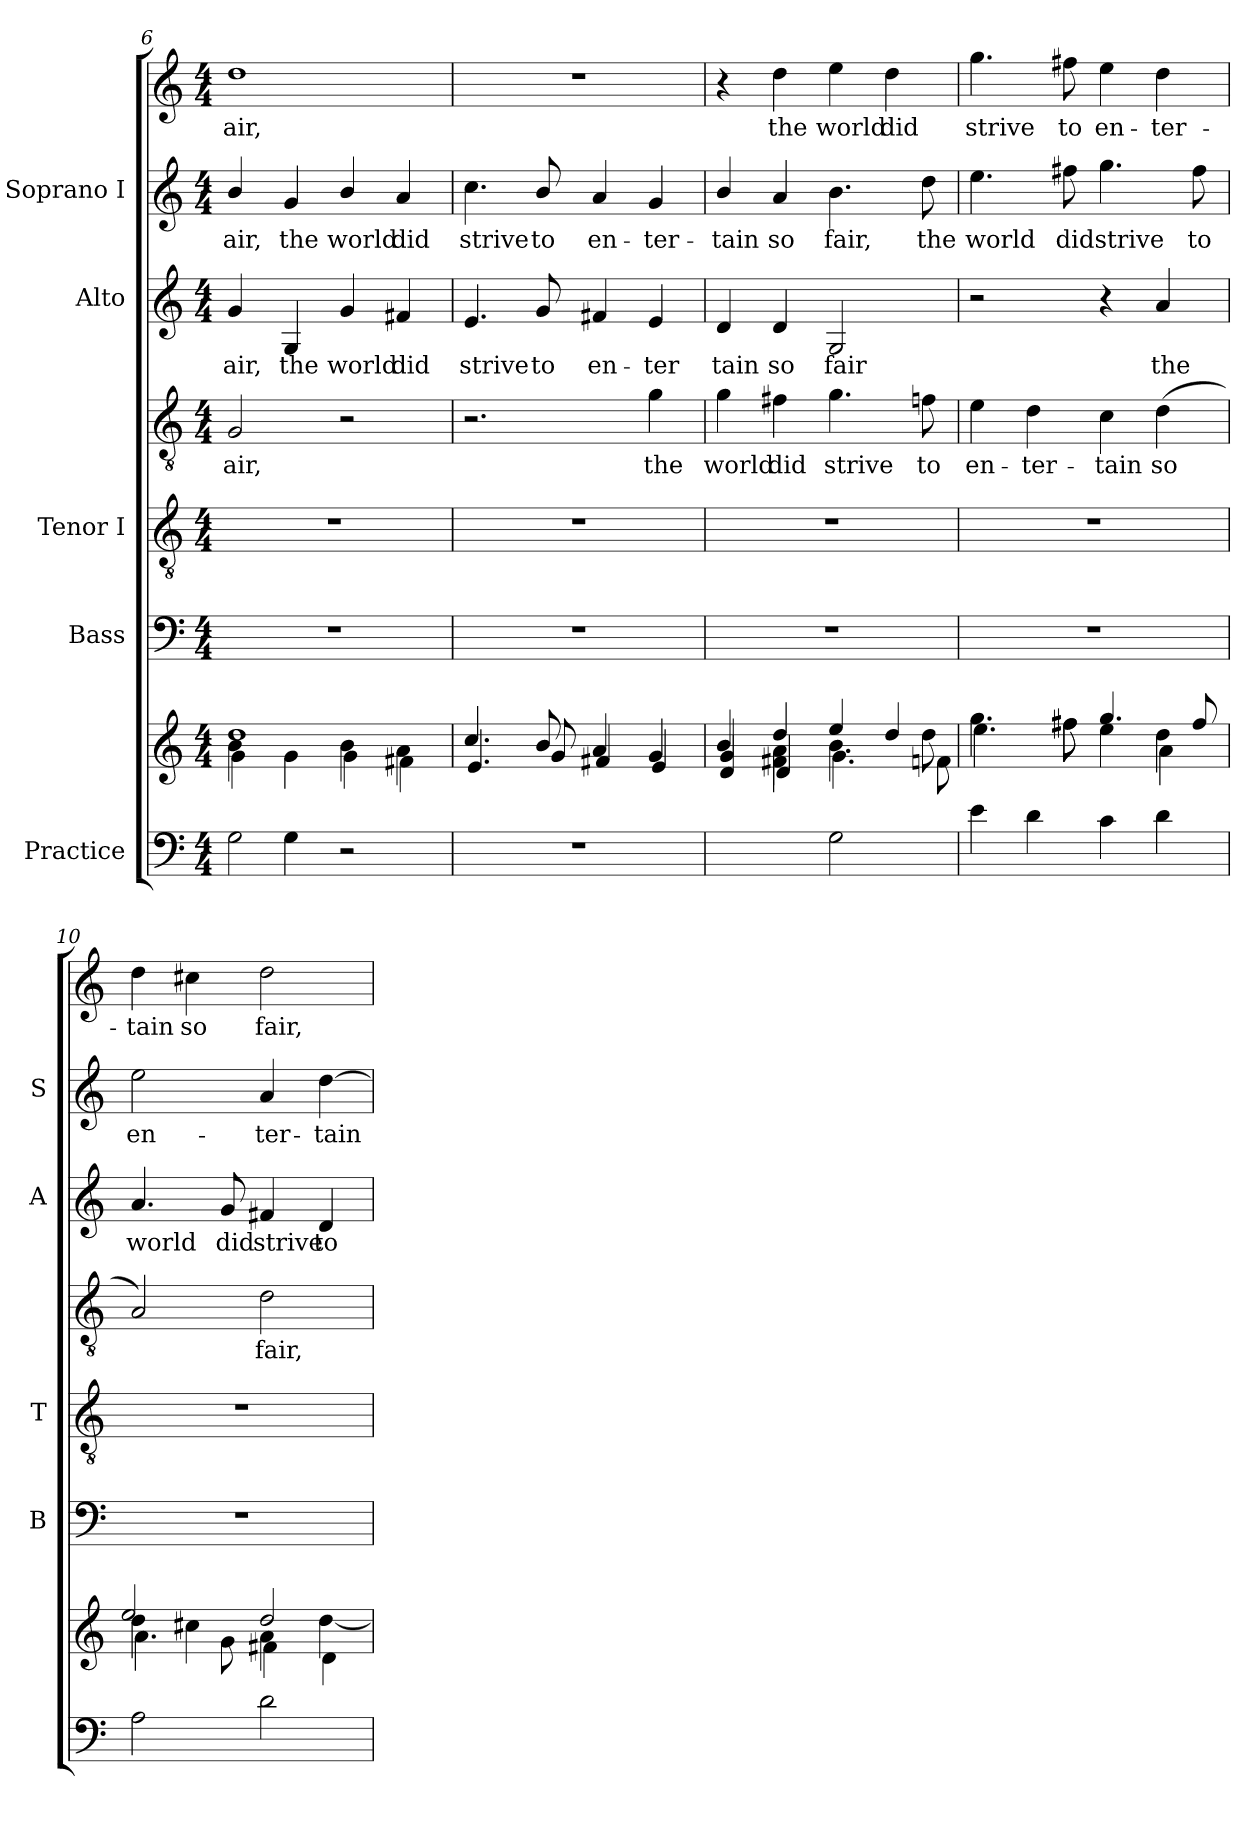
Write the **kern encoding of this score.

**kern	**kern	**kern	**kern	**kern	**text	**kern	**text	**kern	**text	**kern	**text
*part5	*part5	*part4	*part3	*part3	*part3	*part2	*part2	*part1	*part1	*part1	*part1
*staff8	*staff7	*staff6	*staff5	*staff4	*staff4	*staff3	*staff3	*staff2	*staff2	*staff1	*staff1
*I"Practice	*	*I"Bass	*I"Tenor I	*	*	*I"Alto	*	*I"Soprano I	*	*	*
*	*	*I'B	*I'T	*	*	*I'A	*	*I'S	*	*	*
!!LO:LB:g=z
*clefF4	*clefG2	*clefF4	*clefGv2	*clefGv2	*	*clefG2	*	*clefG2	*	*clefG2	*
*k[]	*k[]	*k[]	*k[]	*k[]	*	*k[]	*	*k[]	*	*k[]	*
*C:	*C:	*C:	*C:	*C:	*	*C:	*	*C:	*	*C:	*
*M4/4	*M4/4	*M4/4	*M4/4	*M4/4	*	*M4/4	*	*M4/4	*	*M4/4	*
=6	=6	=6	=6	=6	=6	=6	=6	=6	=6	=6	=6
*^	*^	*	*	*	*	*	*	*	*	*	*
*	*	*	*^	*	*	*	*	*	*	*	*	*	*
!	!	!	!	!	!	!	!	!LO:LY:b	!	!LO:LY:b	!	!LO:LY:b	!	!LO:LY:b
4ryy	2G	1dd/	4b\	4g\	1r	1r	2G	air,	4g	air,	4b/	air,	1dd	air,
!	!	!	!	!	!	!	!	!	!	!LO:LY:b	!	!LO:LY:b	!	!
4G\	.	.	4g\	4ryy	.	.	.	.	4G	the	4g	the	.	.
!	!	!	!	!	!	!	!	!	!	!LO:LY:b	!	!LO:LY:b	!	!
2ryy	2r	.	4b\	4g\	.	.	2r	.	4g	world	4b/	world	.	.
!	!	!	!	!	!	!	!	!	!	!LO:LY:b	!	!LO:LY:b	!	!
.	.	.	4a\	4f#X\	.	.	.	.	4f#X	did	4a	did	.	.
*v	*v	*	*	*	*	*	*	*	*	*	*	*	*	*
=7	=7	=7	=7	=7	=7	=7	=7	=7	=7	=7	=7	=7	=7
!	!	!	!	!	!	!	!	!	!LO:LY:b	!	!LO:LY:b	!	!
1r	1ryy	4.cc/	4.e/	1r	1r	2.r	.	4.e	strive	4.cc	strive	1r	.
!	!	!	!	!	!	!	!	!	!LO:LY:b	!	!LO:LY:b	!	!
.	.	8b/	8g/	.	.	.	.	8g	to	8b/	to	.	.
!	!	!	!	!	!	!	!	!	!LO:LY:b	!	!LO:LY:b	!	!
.	.	4a/	4f#X/	.	.	.	.	4f#X	en-	4a	en-	.	.
!	!	!	!	!	!	!	!LO:LY:b	!	!LO:LY:b	!	!LO:LY:b	!	!
.	.	4g/	4e/	.	.	4g	the	4e	-ter	4g	-ter-	.	.
=8	=8	=8	=8	=8	=8	=8	=8	=8	=8	=8	=8	=8	=8
*	*	*	*^	*	*	*	*	*	*	*	*	*	*
!	!	!	!	!	!	!	!	!LO:LY:b	!	!LO:LY:b	!	!LO:LY:b	!	!
2ryy	4ryy	4b/	4d/	4g/	1r	1r	4g	world	4d	tain	4b/	tain	4r	.
!	!	!	!	!	!	!	!	!LO:LY:b	!	!LO:LY:b	!	!LO:LY:b	!	!LO:LY:b
.	4dd/	4a\	4d/	4f#X	.	.	4f#X	did	4d	so	4a	so	4dd	-the
!	!	!	!	!	!	!	!	!LO:LY:b	!	!LO:LY:b	!	!LO:LY:b	!	!LO:LY:b
2G\	4ee/	4.b\	2ryy	4.g\	.	.	4.g	strive	2G	fair	4.b	fair,	4ee	world
!	!	!	!	!	!	!	!	!	!	!	!	!	!	!LO:LY:b
.	4dd/	.	.	.	.	.	.	.	.	.	.	.	4dd	did
!	!	!	!	!	!	!	!	!LO:LY:b	!	!	!	!LO:LY:b	!	!
.	.	8dd	.	8fn\	.	.	8fn	to	.	.	8dd	the	.	.
=9	=9	=9	=9	=9	=9	=9	=9	=9	=9	=9	=9	=9	=9	=9
!	!	!	!	!	!	!	!	!LO:LY:b	!	!	!	!LO:LY:b	!	!LO:LY:b
*	*	*	*v	*v	*	*	*	*	*	*	*	*	*	*
4e	4.gg\	4.ee\	2.ryy	1r	1r	4e	en-	2r	.	4.ee	-world	4.gg	strive
!	!	!	!	!	!	!	!LO:LY:b	!	!	!	!	!	!
4d	.	.	.	.	.	4d	-ter-	.	.	.	.	.	.
!	!	!	!	!	!	!	!	!	!	!	!LO:LY:b	!	!LO:LY:b
.	8ff#X\	8ff#X\	.	.	.	.	.	.	.	8ff#X	did	8ff#X	to
!	!	!	!	!	!	!	!LO:LY:b	!	!	!	!LO:LY:b	!	!LO:LY:b
4c	4ee\	4.gg/	.	.	.	4c	-tain	4r	.	4.gg	strive	4ee	en-
!	!	!	!	!	!	!	!LO:LY:b	!	!LO:LY:b	!	!	!	!LO:LY:b
4d	4dd\	.	4a\	.	.	(<4d	so	4a	the	.	.	4dd	-ter-
!	!	!	!	!	!	!	!	!	!	!	!LO:LY:b	!	!
.	.	8ff#/	.	.	.	.	.	.	.	8ff#	to	.	.
=10	=10	=10	=10	=10	=10	=10	=10	=10	=10	=10	=10	=10	=10
!	!	!	!	!	!	!	!	!	!LO:LY:b	!	!LO:LY:b	!	!LO:LY:b
2A	4dd\	2ee/	4.a\	1r	1r	2A)	.	4.a	world	2ee	en-	4dd	tain
!	!	!	!	!	!	!	!	!	!	!	!	!	!LO:LY:b
.	4cc#X\	.	.	.	.	.	.	.	.	.	.	4cc#X	so
!	!	!	!	!	!	!	!	!	!LO:LY:b	!	!	!	!
.	.	.	8g\	.	.	.	.	8g	did	.	.	.	.
!	!	!	!	!	!	!	!LO:LY:b	!	!LO:LY:b	!	!LO:LY:b	!	!LO:LY:b
2d	2dd/	4a\	4f#X\	.	.	2d	fair,	4f#X	strive	4a	-ter-	2dd	fair,
!	!	!	!	!	!	!	!	!	!LO:LY:b	!	!LO:LY:b	!	!
.	.	[4dd\	4d\	.	.	.	.	4d	to	[4dd	-tain	.	.
*	*v	*v	*v	*	*	*	*	*	*	*	*	*	*
=	=	=	=	=	=	=	=	=	=	=	=
*-	*-	*-	*-	*-	*-	*-	*-	*-	*-	*-	*-
